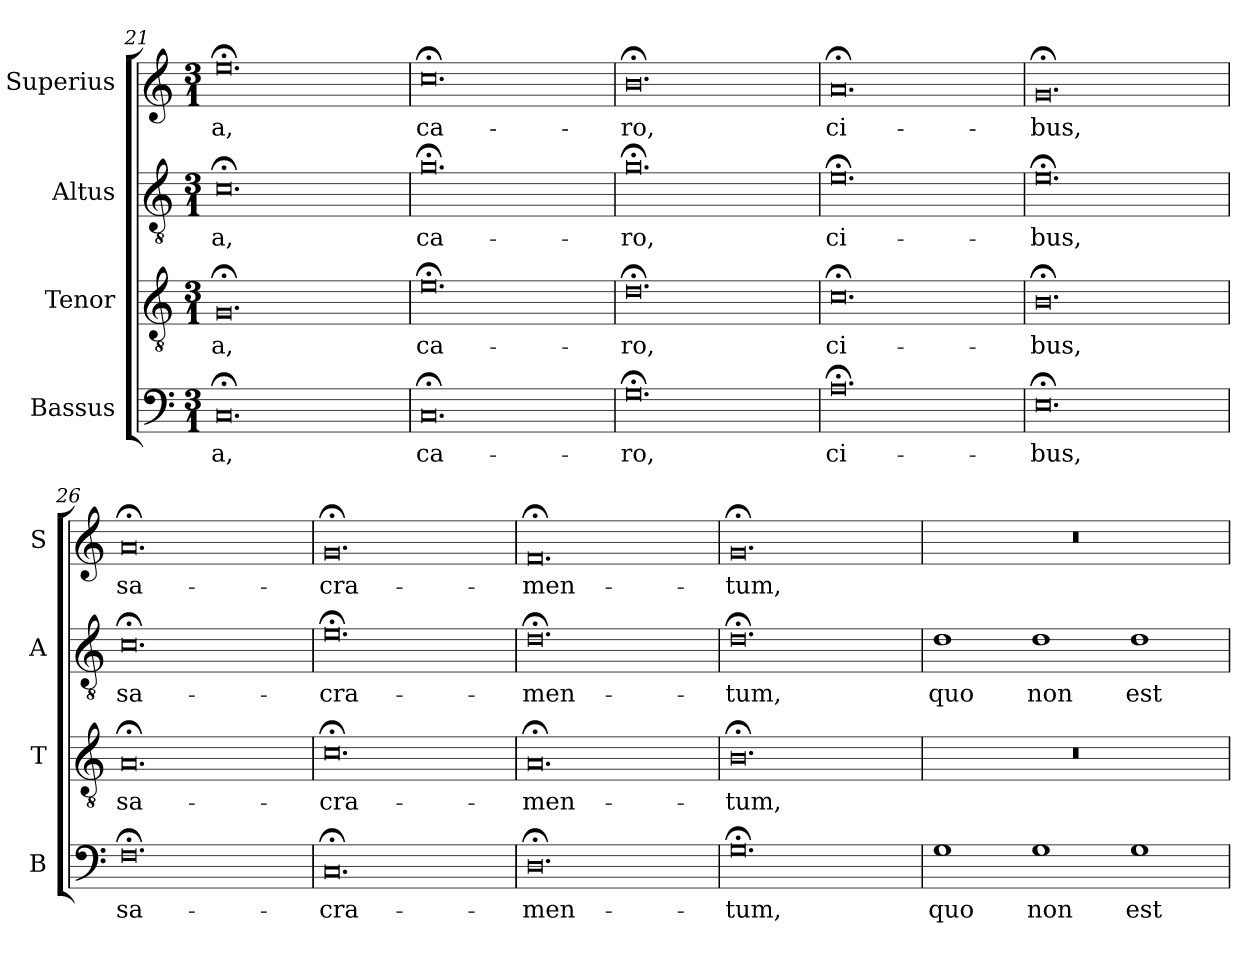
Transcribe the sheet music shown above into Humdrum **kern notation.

**kern	**text	**kern	**text	**kern	**text	**kern	**text
*part4	*part4	*part3	*part3	*part2	*part2	*part1	*part1
*staff4	*staff4	*staff3	*staff3	*staff2	*staff2	*staff1	*staff1
*I"Bassus	*	*I"Tenor	*	*I"Altus	*	*I"Superius	*
*I'B	*	*I'T	*	*I'A	*	*I'S	*
*clefF4	*	*clefGv2	*	*clefGv2	*	*clefG2	*
*k[]	*	*k[]	*	*k[]	*	*k[]	*
*M3/1	*	*M3/1	*	*M3/1	*	*M3/1	*
=21	=21	=21	=21	=21	=21	=21	=21
!	!LO:LY:i	!	!LO:LY:i	!	!LO:LY:i	!	!
0.C;<	-a,	0.G;<	-a,	0.c;<	-a,	0.ee;<	-a,
=22	=22	=22	=22	=22	=22	=22	=22
!	!LO:LY:i	!	!LO:LY:i	!	!LO:LY:i	!	!
0.C;<	ca-	0.e;<	ca-	0.g;<	ca-	0.cc;<	ca-
=23	=23	=23	=23	=23	=23	=23	=23
!	!LO:LY:i	!	!LO:LY:i	!	!LO:LY:i	!	!
0.G;<	-ro,	0.d;<	-ro,	0.g;<	-ro,	0.b;<	-ro,
=24	=24	=24	=24	=24	=24	=24	=24
!	!LO:LY:i	!	!LO:LY:i	!	!LO:LY:i	!	!
0.A;<	ci-	0.c;<	ci-	0.e;<	ci-	0.a;<	ci-
=25	=25	=25	=25	=25	=25	=25	=25
!	!LO:LY:i	!	!LO:LY:i	!	!LO:LY:i	!	!
0.E;<	-bus,	0.B;<	-bus,	0.e;<	-bus,	0.g;<	-bus,
=26	=26	=26	=26	=26	=26	=26	=26
!	!LO:LY:i	!	!LO:LY:i	!	!LO:LY:i	!	!
0.F;<	sa-	0.A;<	sa-	0.c;<	sa-	0.a;<	sa-
=27	=27	=27	=27	=27	=27	=27	=27
!	!LO:LY:i	!	!LO:LY:i	!	!LO:LY:i	!	!
0.C;<	-cra-	0.c;<	-cra-	0.e;<	-cra-	0.g;<	-cra-
=28	=28	=28	=28	=28	=28	=28	=28
!	!LO:LY:i	!	!LO:LY:i	!	!LO:LY:i	!	!
0.D;<	-men-	0.A;<	-men-	0.d;<	-men-	0.f;<	-men-
=29	=29	=29	=29	=29	=29	=29	=29
!	!LO:LY:i	!	!LO:LY:i	!	!LO:LY:i	!	!
0.G;<	-tum,	0.B;<	-tum,	0.d;<	-tum,	0.g;<	-tum,
=30	=30	=30	=30	=30	=30	=30	=30
!	!LO:LY:i	!	!	!	!LO:LY:i	!	!
1G	quo	0.r	.	1d	quo	0.r	.
!	!LO:LY:i	!	!	!	!LO:LY:i	!	!
1G	non	.	.	1d	non	.	.
!	!LO:LY:i	!	!	!	!LO:LY:i	!	!
1G	est	.	.	1d	est	.	.
=	=	=	=	=	=	=	=
*-	*-	*-	*-	*-	*-	*-	*-
